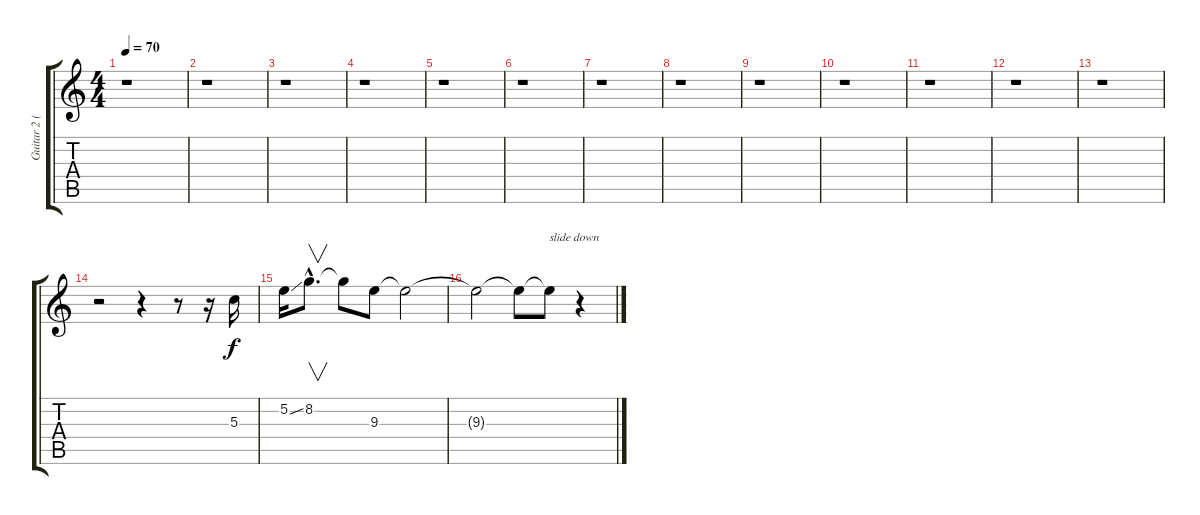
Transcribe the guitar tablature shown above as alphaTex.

\track ("Guitar 2 (slide)" "Guitar 2 (") {instrument distortionguitar}
\staff {score tabs}
\tuning (E4 B3 G3 D3 A2 E2) {hide}
\ts (4 4)
\tempo 70
\clef g2
\ks c
r.1{dy f} |
r.1 |
r.1 |
r.1 |
r.1 |
r.1 |
r.1 |
r.1 |
r.1 |
r.1 |
r.1 |
r.1 |
r.1 |
r.2 r.4 r.8 r.16 5.3.16 |
5.2{ss}.16 8.2{hac}.8{v d} 8.2{t}.8 9.3.8 9.3{t}.2 |
9.3{t}.2 9.3{t}.8 9.3{t}.8{txt "slide down"} r.4
